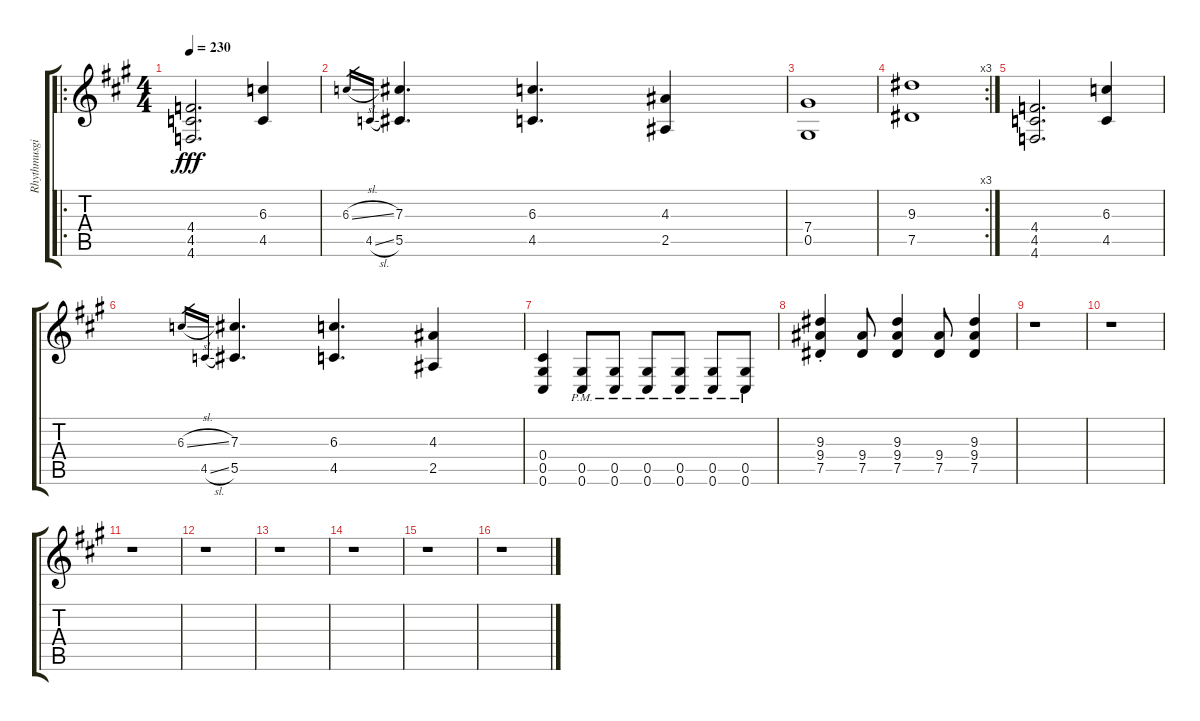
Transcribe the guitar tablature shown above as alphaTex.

\track ("Rhythmusgit.3" "Rhythmusgi") {instrument distortionguitar}
\staff {score tabs}
\tuning (Eb4 Bb3 Gb3 Db3 Ab2 Db2) {hide}
\ro
\ts (4 4)
\tempo 230
\clef g2
\ks a
(4.4 4.5 4.6).2{d dy fff} (6.3 4.5).4 |
6.3{sl}.16{gr} 4.5{sl}.16{gr} (7.3 5.5).4{d} (6.3 4.5).4{d} (4.3 2.5).4 |
(7.4 0.5).1 |
\rc 3
(9.3 7.5).1 |
(4.4 4.5 4.6).2{d} (6.3 4.5).4 |
6.3{sl}.16{gr} 4.5{sl}.16{gr} (7.3 5.5).4{d} (6.3 4.5).4{d} (4.3 2.5).4 |
(0.4 0.5 0.6).4 (0.5{pm} 0.6{pm}).8 (0.5{pm} 0.6{pm}).8 (0.5{pm} 0.6{pm}).8 (0.5{pm} 0.6{pm}).8 (0.5{pm} 0.6{pm}).8 (0.5{pm} 0.6{pm}).8 |
(9.3{st} 9.4{st} 7.5{st}).4 (9.4 7.5).8 (9.3 9.4 7.5).4 (9.4 7.5).8 (9.3 9.4 7.5).4 |
r.1 |
r.1 |
r.1 |
r.1 |
r.1 |
r.1 |
r.1 |
r.1
